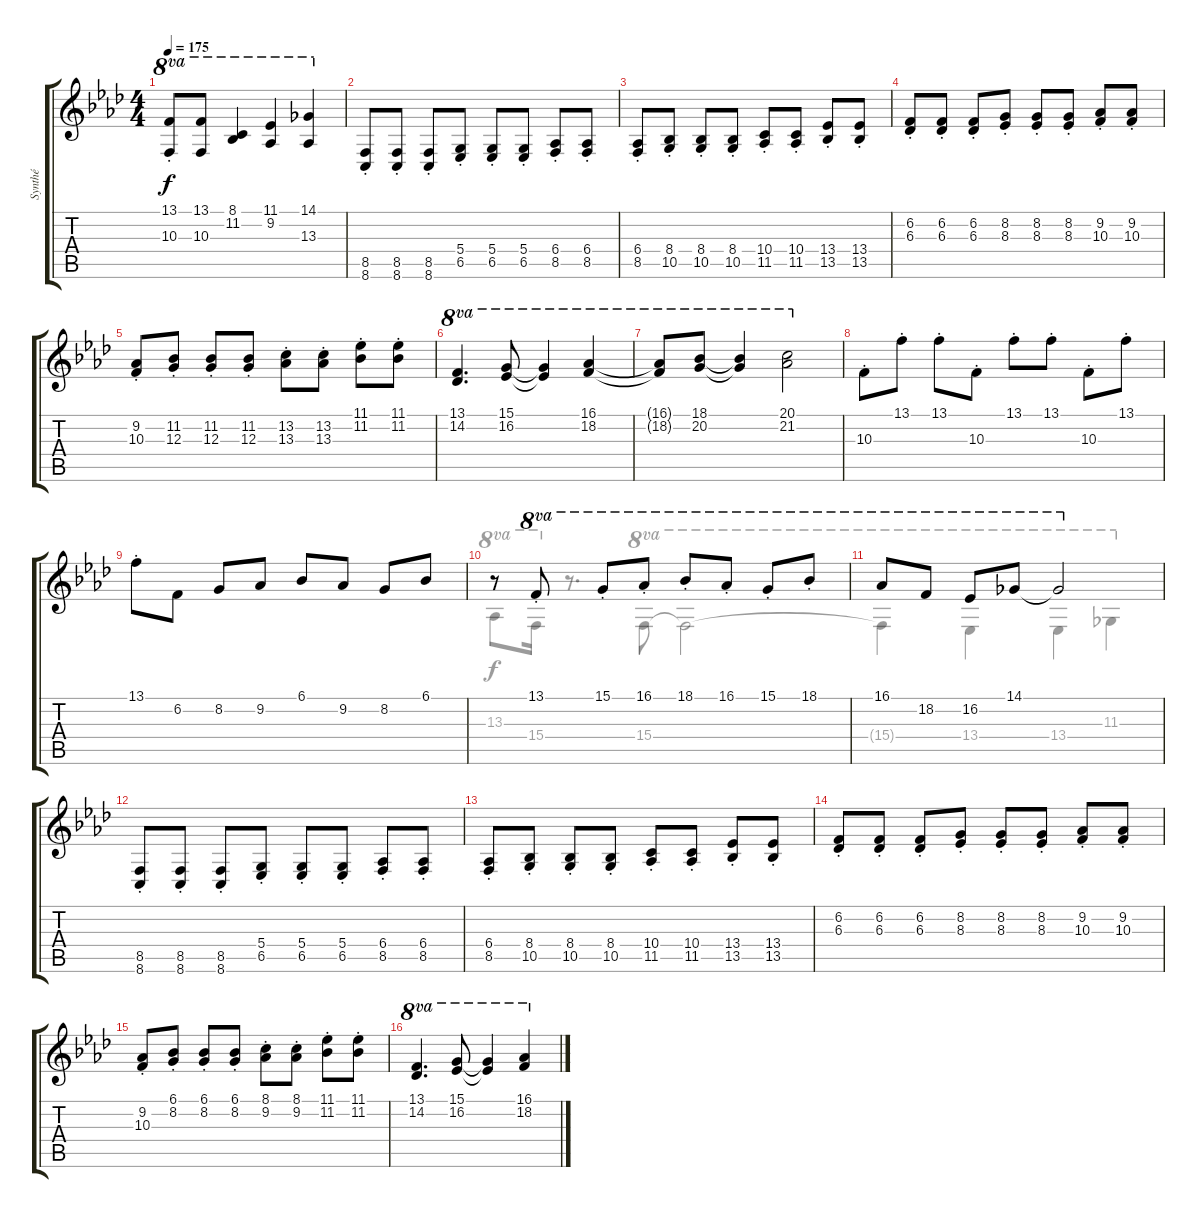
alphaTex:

\track ("Synthé" "Synthé") {instrument lead2sawtooth}
\staff {score tabs}
\tuning (E4 B3 G3 D3 A2 E2) {hide}
\voice
\ts (4 4)
\tempo 175
\clef g2
\ks ab
(13.1{st} 10.3{st}).8{ot 8va dy f} (13.1 10.3).8{ot 8va} (8.1 11.2).4{ot 8va} (11.1 9.2).4{ot 8va} (14.1 13.3).4{ot 8va} |
(8.5{st} 8.6{st}).8 (8.5{st} 8.6{st}).8 (8.5{st} 8.6{st}).8 (5.4{st} 6.5{st}).8 (5.4{st} 6.5{st}).8 (5.4{st} 6.5{st}).8 (6.4{st} 8.5{st}).8 (6.4{st} 8.5{st}).8 |
(6.4{st} 8.5{st}).8 (8.4{st} 10.5{st}).8 (8.4{st} 10.5{st}).8 (8.4{st} 10.5{st}).8 (10.4{st} 11.5{st}).8 (10.4{st} 11.5{st}).8 (13.4{st} 13.5{st}).8 (13.4{st} 13.5{st}).8 |
(6.2{st} 6.3{st}).8 (6.2{st} 6.3{st}).8 (6.2{st} 6.3{st}).8 (8.2{st} 8.3{st}).8 (8.2{st} 8.3{st}).8 (8.2{st} 8.3{st}).8 (9.2{st} 10.3{st}).8 (9.2{st} 10.3{st}).8 |
(9.2{st} 10.3{st}).8 (11.2{st} 12.3{st}).8 (11.2{st} 12.3{st}).8 (11.2{st} 12.3{st}).8 (13.2{st} 13.3{st}).8 (13.2{st} 13.3{st}).8 (11.1{st} 11.2{st}).8 (11.1{st} 11.2{st}).8 |
(13.1 14.2).4{d ot 8va} (15.1 16.2).8{ot 8va} (15.1{t} 16.2{t}).4{ot 8va} (16.1 18.2).4{ot 8va} |
(16.1{t} 18.2{t}).8{ot 8va} (18.1 20.2).8{ot 8va} (18.1{t} 20.2{t}).4{ot 8va} (20.1 21.2).2{ot 8va} |
10.3{st}.8 13.1{st}.8 13.1{st}.8 10.3{st}.8 13.1{st}.8 13.1{st}.8 10.3{st}.8 13.1{st}.8 |
13.1{st}.8 6.2.8 8.2.8 9.2.8 6.1.8 9.2.8 8.2.8 6.1.8 |
r.8 13.1{st}.8{ot 8va} 15.1{st}.8{ot 8va} 16.1{st}.8{ot 8va} 18.1{st}.8{ot 8va} 16.1{st}.8{ot 8va} 15.1{st}.8{ot 8va} 18.1{st}.8{ot 8va} |
16.1.8{ot 8va} 18.2.8{ot 8va} 16.2.8{ot 8va} 14.1.8{ot 8va} 14.1{t}.2{ot 8va} |
(8.5{st} 8.6{st}).8 (8.5{st} 8.6{st}).8 (8.5{st} 8.6{st}).8 (5.4{st} 6.5{st}).8 (5.4{st} 6.5{st}).8 (5.4{st} 6.5{st}).8 (6.4{st} 8.5{st}).8 (6.4{st} 8.5{st}).8 |
(6.4{st} 8.5{st}).8 (8.4{st} 10.5{st}).8 (8.4{st} 10.5{st}).8 (8.4{st} 10.5{st}).8 (10.4{st} 11.5{st}).8 (10.4{st} 11.5{st}).8 (13.4{st} 13.5{st}).8 (13.4{st} 13.5{st}).8 |
(6.2{st} 6.3{st}).8 (6.2{st} 6.3{st}).8 (6.2{st} 6.3{st}).8 (8.2{st} 8.3{st}).8 (8.2{st} 8.3{st}).8 (8.2{st} 8.3{st}).8 (9.2{st} 10.3{st}).8 (9.2{st} 10.3{st}).8 |
(9.2{st} 10.3{st}).8 (6.1{st} 8.2{st}).8 (6.1{st} 8.2{st}).8 (6.1{st} 8.2{st}).8 (8.1{st} 9.2{st}).8 (8.1{st} 9.2{st}).8 (11.1{st} 11.2{st}).8 (11.1{st} 11.2{st}).8 |
(13.1 14.2).4{d ot 8va} (15.1 16.2).8{ot 8va} (15.1{t} 16.2{t}).4{ot 8va} (16.1 18.2).4{ot 8va}
\voice
\clef g2
\ottava regular
\simile none
\ks ab
|
|
|
|
|
|
|
|
|
13.3.8{ot 8va} 15.4.16{ot 8va} r.8{d} 15.4.8{ot 8va} 15.4{t}.2{ot 8va} |
15.4{t}.4{ot 8va} 13.4.4{ot 8va} 13.4.4{ot 8va} 11.3.4{ot 8va} |
|
|
|
|
